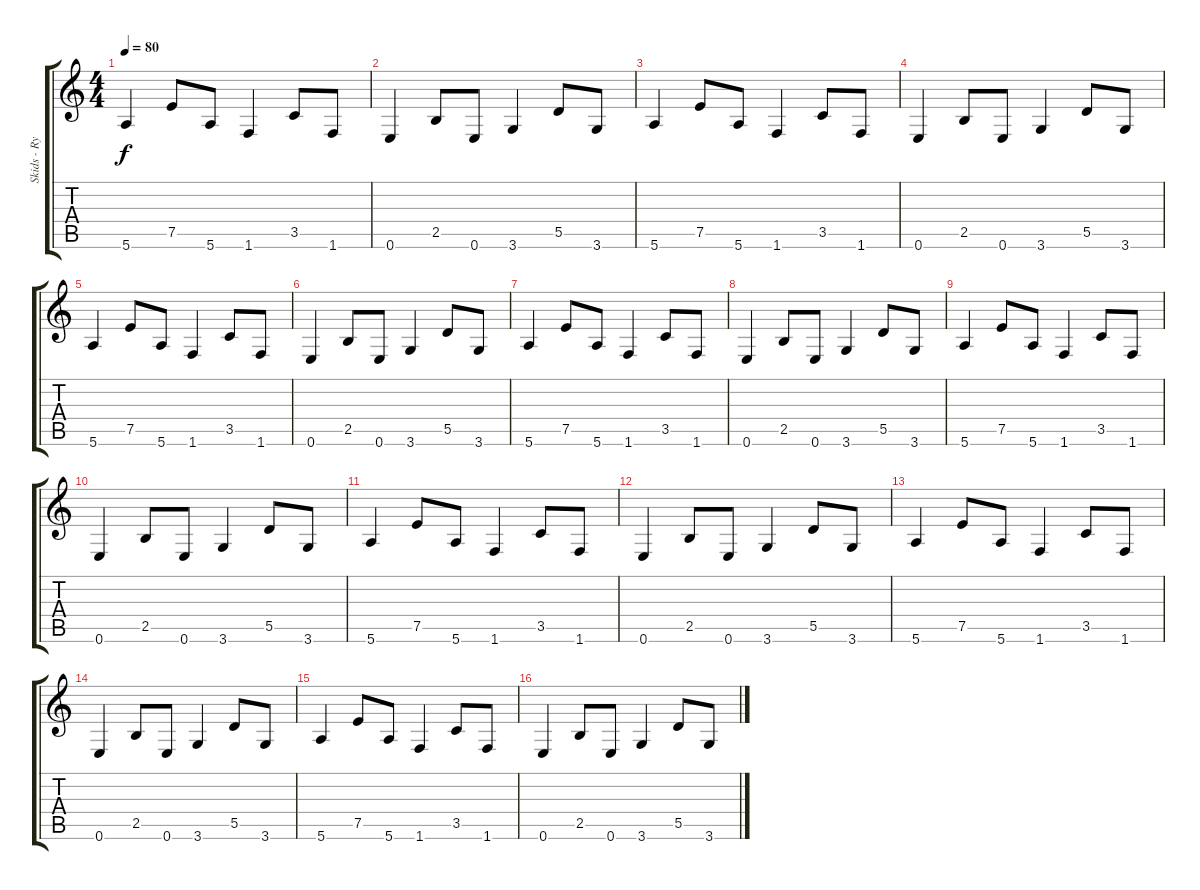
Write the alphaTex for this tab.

\track ("Skids - Rythmn Guitar" "Skids - Ry") {instrument acousticguitarsteel}
\staff {score tabs}
\tuning (E4 B3 G3 D3 A2 E2) {hide}
\ts (4 4)
\tempo 80
\clef g2
\ks c
5.6.4{dy f} 7.5.8 5.6.8 1.6.4 3.5.8 1.6.8 |
0.6.4 2.5.8 0.6.8 3.6.4 5.5.8 3.6.8 |
5.6.4 7.5.8 5.6.8 1.6.4 3.5.8 1.6.8 |
0.6.4 2.5.8 0.6.8 3.6.4 5.5.8 3.6.8 |
5.6.4 7.5.8 5.6.8 1.6.4 3.5.8 1.6.8 |
0.6.4 2.5.8 0.6.8 3.6.4 5.5.8 3.6.8 |
5.6.4 7.5.8 5.6.8 1.6.4 3.5.8 1.6.8 |
0.6.4 2.5.8 0.6.8 3.6.4 5.5.8 3.6.8 |
5.6.4 7.5.8 5.6.8 1.6.4 3.5.8 1.6.8 |
0.6.4 2.5.8 0.6.8 3.6.4 5.5.8 3.6.8 |
5.6.4 7.5.8 5.6.8 1.6.4 3.5.8 1.6.8 |
0.6.4 2.5.8 0.6.8 3.6.4 5.5.8 3.6.8 |
5.6.4 7.5.8 5.6.8 1.6.4 3.5.8 1.6.8 |
0.6.4 2.5.8 0.6.8 3.6.4 5.5.8 3.6.8 |
5.6.4 7.5.8 5.6.8 1.6.4 3.5.8 1.6.8 |
0.6.4 2.5.8 0.6.8 3.6.4 5.5.8 3.6.8
